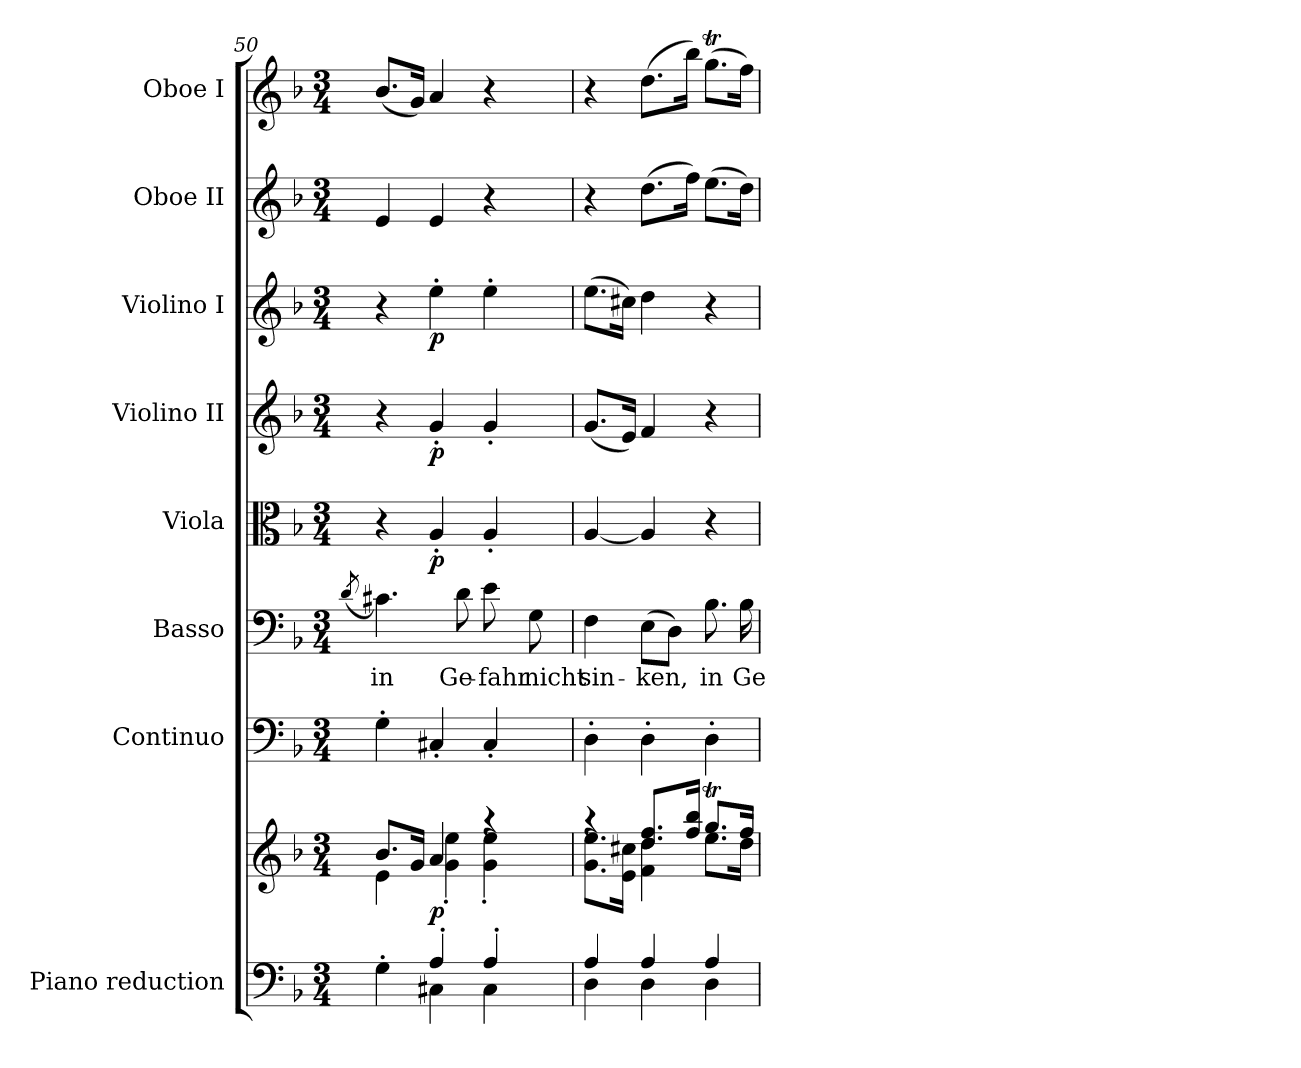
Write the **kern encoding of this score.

**kern	**kern	**dynam	**kern	**kern	**text	**kern	**dynam	**kern	**dynam	**kern	**dynam	**kern	**kern
*part8	*part8	*part8	*part7	*part6	*part6	*part5	*part5	*part4	*part4	*part3	*part3	*part2	*part1
*staff9	*staff8	*staff8/9	*staff7	*staff6	*staff6	*staff5	*staff5	*staff4	*staff4	*staff3	*staff3	*staff2	*staff1
*I"Piano reduction	*	*	*I"Continuo	*I"Basso	*	*I"Viola	*	*I"Violino II	*	*I"Violino I	*	*I"Oboe II	*I"Oboe I
*I'Pno	*	*	*	*	*	*	*	*	*	*	*	*I'Ob	*I'Ob
*clefF4	*clefG2	*	*clefF4	*clefF4	*	*clefC3	*	*clefG2	*	*clefG2	*	*clefG2	*clefG2
*k[b-]	*k[b-]	*	*k[b-]	*k[b-]	*	*k[b-]	*	*k[b-]	*	*k[b-]	*	*k[b-]	*k[b-]
*M3/4	*M3/4	*	*M3/4	*M3/4	*	*M3/4	*	*M3/4	*	*M3/4	*	*M3/4	*M3/4
=50	=50	=50	=50	=50	=50	=50	=50	=50	=50	=50	=50	=50	=50
.	.	.	.	(<8qd/	.	.	.	.	.	.	.	.	.
*^	*^	*	*	*	*	*	*	*	*	*	*	*	*
!	!	!	!	!	!	!	!LO:LY:b	!	!	!	!	!	!	!	!
4ryy	4G'\	8.b-/L	4e\	.	4G'\	4.c#X\)	in	4r	.	4r	.	4r	.	4e/	(<8.b-/L
.	.	16g/Jk	.	.	.	.	.	.	.	.	.	.	.	.	16g/Jk)
!	!	!	!	!LO:DY:b	!	!	!	!	!LO:DY:b	!	!LO:DY:b	!	!LO:DY:b	!	!
4A'/	4C#X\	4a/	4g\' 4ee\'	p	4C#X'/	.	.	4A'/	p	4g'/	p	4ee'\	p	4e/	4a/
!	!	!	!	!	!	!	!LO:LY:b	!	!	!	!	!	!	!	!
.	.	.	.	.	.	8d\	Ge-	.	.	.	.	.	.	.	.
!	!	!	!	!	!	!	!LO:LY:b	!	!	!	!	!	!	!	!
4A'/	4C#\	4raa	4g\' 4ee\'	.	4C#'/	8e\	-fahr	4A'/	.	4g'/	.	4ee'\	.	4r	4r
!	!	!	!	!	!	!	!LO:LY:b	!	!	!	!	!	!	!	!
.	.	.	.	.	.	8G\	nicht	.	.	.	.	.	.	.	.
=51	=51	=51	=51	=51	=51	=51	=51	=51	=51	=51	=51	=51	=51	=51	=51
!	!	!	!	!	!	!	!LO:LY:b	!	!	!	!	!	!	!	!
4A/	4D\	4raa	8.g\ 8.ee\L	.	4D'\	4F\	sin-	[4A/	.	(<8.g/L	.	(>8.ee\L	.	4r	4r
.	.	.	16e\ 16cc#X\Jk	.	.	.	.	.	.	16e/Jk)	.	16cc#X\Jk)	.	.	.
!	!	!	!	!	!	!	!LO:LY:b	!	!	!	!	!	!	!	!
4A/	4D\	8.dd/ 8.ff/L	4f\ 4dd\	.	4D'\	(>8E\L	-ken,	4A/]	.	4f/	.	4dd\	.	(>8.dd\L	(>8.dd\L
.	.	.	.	.	.	8D\J)	.	.	.	.	.	.	.	.	.
.	.	16ff/ 16bb-/Jk	.	.	.	.	.	.	.	.	.	.	.	16ff\Jk)	16bb-\Jk)
!	!	!	!	!	!	!	!LO:LY:b	!	!	!	!	!	!	!	!
4A/	4D\	8.ggT/L	8.ee\L	.	4D'\	8.B-\	in	4r	.	4r	.	4r	.	(>8.ee\L	(>8.ggT\L
!	!	!	!	!	!	!	!LO:LY:b	!	!	!	!	!	!	!	!
.	.	16ff/Jk	16dd\Jk	.	.	16B-\	Ge-	.	.	.	.	.	.	16dd\Jk)	16ff\Jk)
*v	*v	*	*	*	*	*	*	*	*	*	*	*	*	*	*
*	*v	*v	*	*	*	*	*	*	*	*	*	*	*	*
=	=	=	=	=	=	=	=	=	=	=	=	=	=
*-	*-	*-	*-	*-	*-	*-	*-	*-	*-	*-	*-	*-	*-
